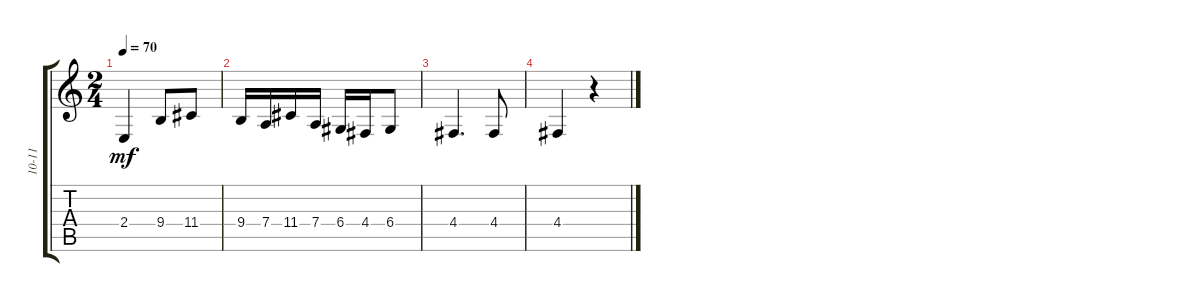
\track ("10-11" "10-11") {instrument acousticgrandpiano}
\staff {score tabs}
\tuning (E4 B3 G3 D3 A2 E2) {hide}
\ts (2 4)
\tempo 70
\clef g2
\ks c
2.4.4{dy mf} 9.4.8 11.4.8 |
9.4.16 7.4.16 11.4.16 7.4.16 6.4.16 4.4.16 6.4.8 |
4.4.4{d} 4.4.8 |
4.4.4 r.4
